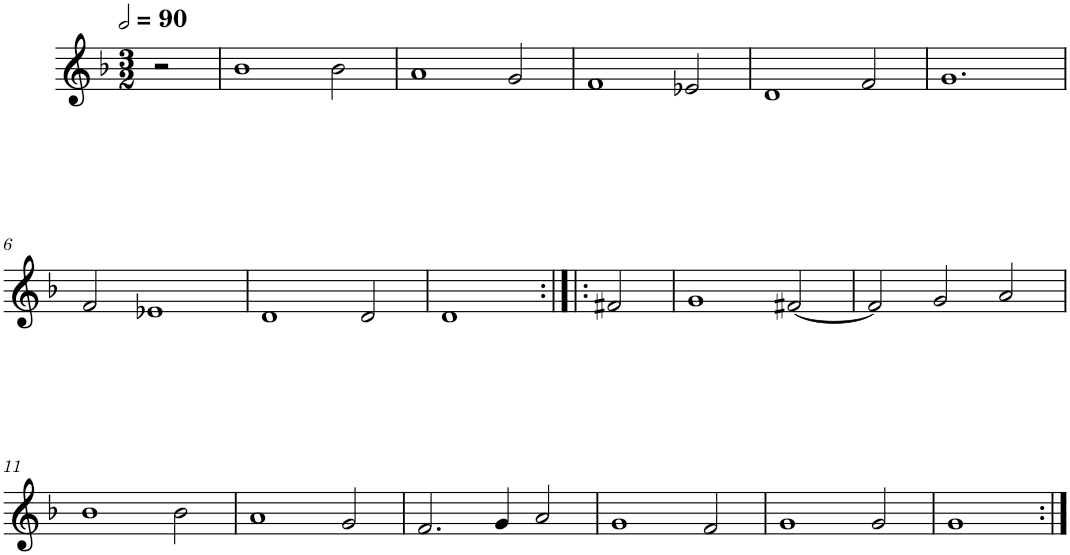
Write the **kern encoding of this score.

**kern
*part1
*staff1
*I"Quatre parties
*clefG2
*k[b-]
*M3/2
*MM180
=
2r
=1
1b-
2b-\
=2
1a
2g/
=3
1f
2e-X/
=4
1d
2f/
=5
1.g
!!LO:LB:g=z
=6
2f/
1e-X
=7
1d
2d/
=8
1d
2f#X/
=9
1g
[2f#X/
=10
2f#/]
2g/
2a/
!!LO:LB:g=z
=11
1b-
2b-\
=12
1a
2g/
=13
2.f/
4g/
2a/
=14
1g
2f/
=15
1g
2g/
=16
1g
=:|!
*-
